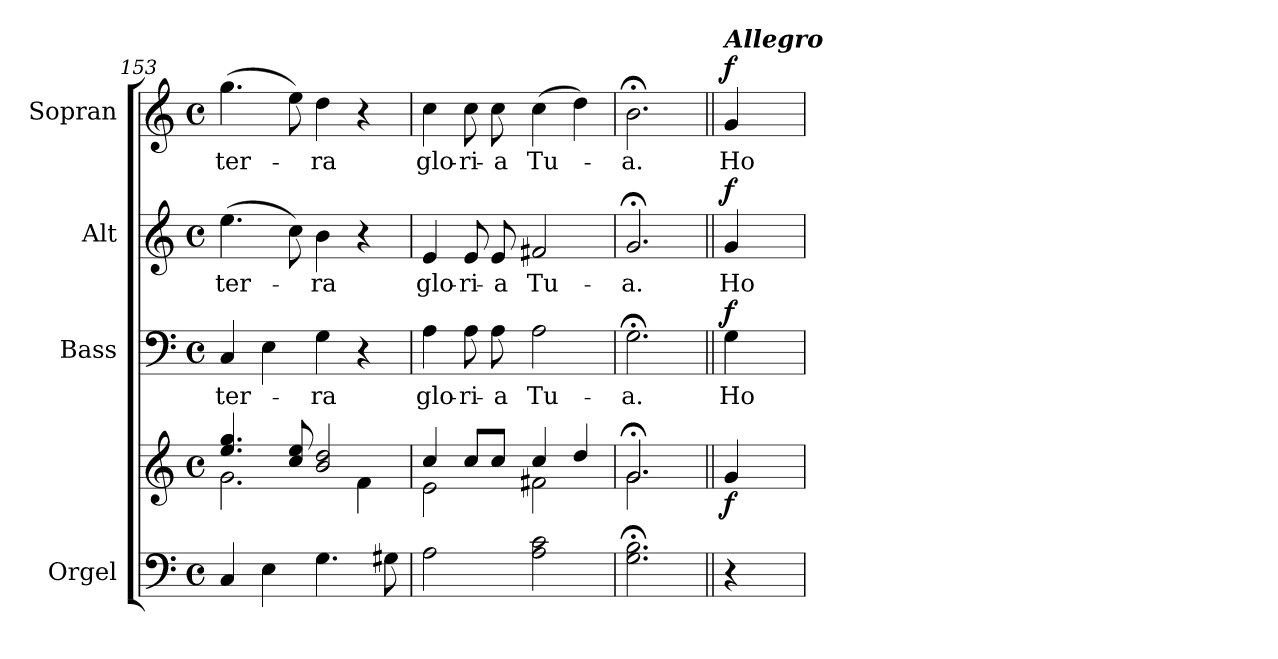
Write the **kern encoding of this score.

**kern	**kern	**dynam	**kern	**text	**dynam	**kern	**text	**dynam	**kern	**text	**dynam
*part4	*part4	*part4	*part3	*part3	*part3	*part2	*part2	*part2	*part1	*part1	*part1
*staff5	*staff4	*staff4/5	*staff3	*staff3	*staff3	*staff2	*staff2	*staff2	*staff1	*staff1	*staff1
*I"Orgel	*	*	*I"Bass	*	*	*I"Alt	*	*	*I"Sopran	*	*
*I'Org.	*	*	*I'B.	*	*	*I'A.	*	*	*I'S.	*	*
*clefF4	*clefG2	*	*clefF4	*	*	*clefG2	*	*	*clefG2	*	*
*k[]	*k[]	*	*k[]	*	*	*k[]	*	*	*k[]	*	*
*C:	*C:	*	*C:	*	*	*C:	*	*	*C:	*	*
*M4/4	*M4/4	*	*M4/4	*	*	*M4/4	*	*	*M4/4	*	*
*met(c)	*met(c)	*	*met(c)	*	*	*met(c)	*	*	*met(c)	*	*
=153	=153	=153	=153	=153	=153	=153	=153	=153	=153	=153	=153
*	*^	*	*	*	*	*	*	*	*	*	*
!	!	!	!	!	!LO:LY:b	!	!	!LO:LY:b	!	!	!LO:LY:b	!
4C/	4.ee/ 4.gg/	2.g\	.	4C/	ter-	.	(>4.ee\	ter-	.	(>4.gg\	ter-	.
4E\	.	.	.	4E\	.	.	.	.	.	.	.	.
.	8cc/ 8ee/	.	.	.	.	.	8cc\)	.	.	8ee\)	.	.
!	!	!	!	!	!LO:LY:b	!	!	!LO:LY:b	!	!	!LO:LY:b	!
4.G\	2b/ 2dd/	.	.	4G\	-ra	.	4b\	-ra	.	4dd\	-ra	.
.	.	4f\	.	4r	.	.	4r	.	.	4r	.	.
8G#X\	.	.	.	.	.	.	.	.	.	.	.	.
=154	=154	=154	=154	=154	=154	=154	=154	=154	=154	=154	=154	=154
!	!	!	!	!	!LO:LY:b	!	!	!LO:LY:b	!	!	!LO:LY:b	!
2A\	4cc/	2e\	.	4A\	glo-	.	4e/	glo-	.	4cc\	glo-	.
!	!	!	!	!	!LO:LY:b	!	!	!LO:LY:b	!	!	!LO:LY:b	!
.	8cc/L	.	.	8A\	-ri-	.	8e/	-ri-	.	8cc\	-ri-	.
!	!	!	!	!	!LO:LY:b	!	!	!LO:LY:b	!	!	!LO:LY:b	!
.	8cc/J	.	.	8A\	-a	.	8e/	-a	.	8cc\	-a	.
!	!	!	!	!	!LO:LY:b	!	!	!LO:LY:b	!	!	!LO:LY:b	!
2A\ 2c\	4cc/	2f#X\	.	2A\	Tu-	.	2f#X/	Tu-	.	(>4cc\	Tu-	.
.	4dd/	.	.	.	.	.	.	.	.	4dd\)	.	.
=155	=155	=155	=155	=155	=155	=155	=155	=155	=155	=155	=155	=155
!	!	!	!	!	!LO:LY:b	!	!	!LO:LY:b	!	!	!LO:LY:b	!
2.G\;< 2.B\;<	2.g;</	2.g\	.	2.G;<\	-a.	.	2.g;</	-a.	.	2.b;<\	-a.	.
!!LO:PB:g=z
=156||	=156||	=156||	=156||	=156||	=156||	=156||	=156||	=156||	=156||	=156||	=156||	=156||
!	!	!	!	!	!	!	!	!	!	!LO:TX:a:Bi:t=Allegro	!	!
!	!	!	!LO:DY:b	!	!LO:LY:b	!LO:DY:a	!	!LO:LY:b	!LO:DY:a	!	!LO:LY:b	!LO:DY:b
*	*v	*v	*	*	*	*	*	*	*	*	*	*
4r	4g/	f	4G\	Ho-	f	4g/	Ho-	f	4g/	Ho-	f
=	=	=	=	=	=	=	=	=	=	=	=
*-	*-	*-	*-	*-	*-	*-	*-	*-	*-	*-	*-
